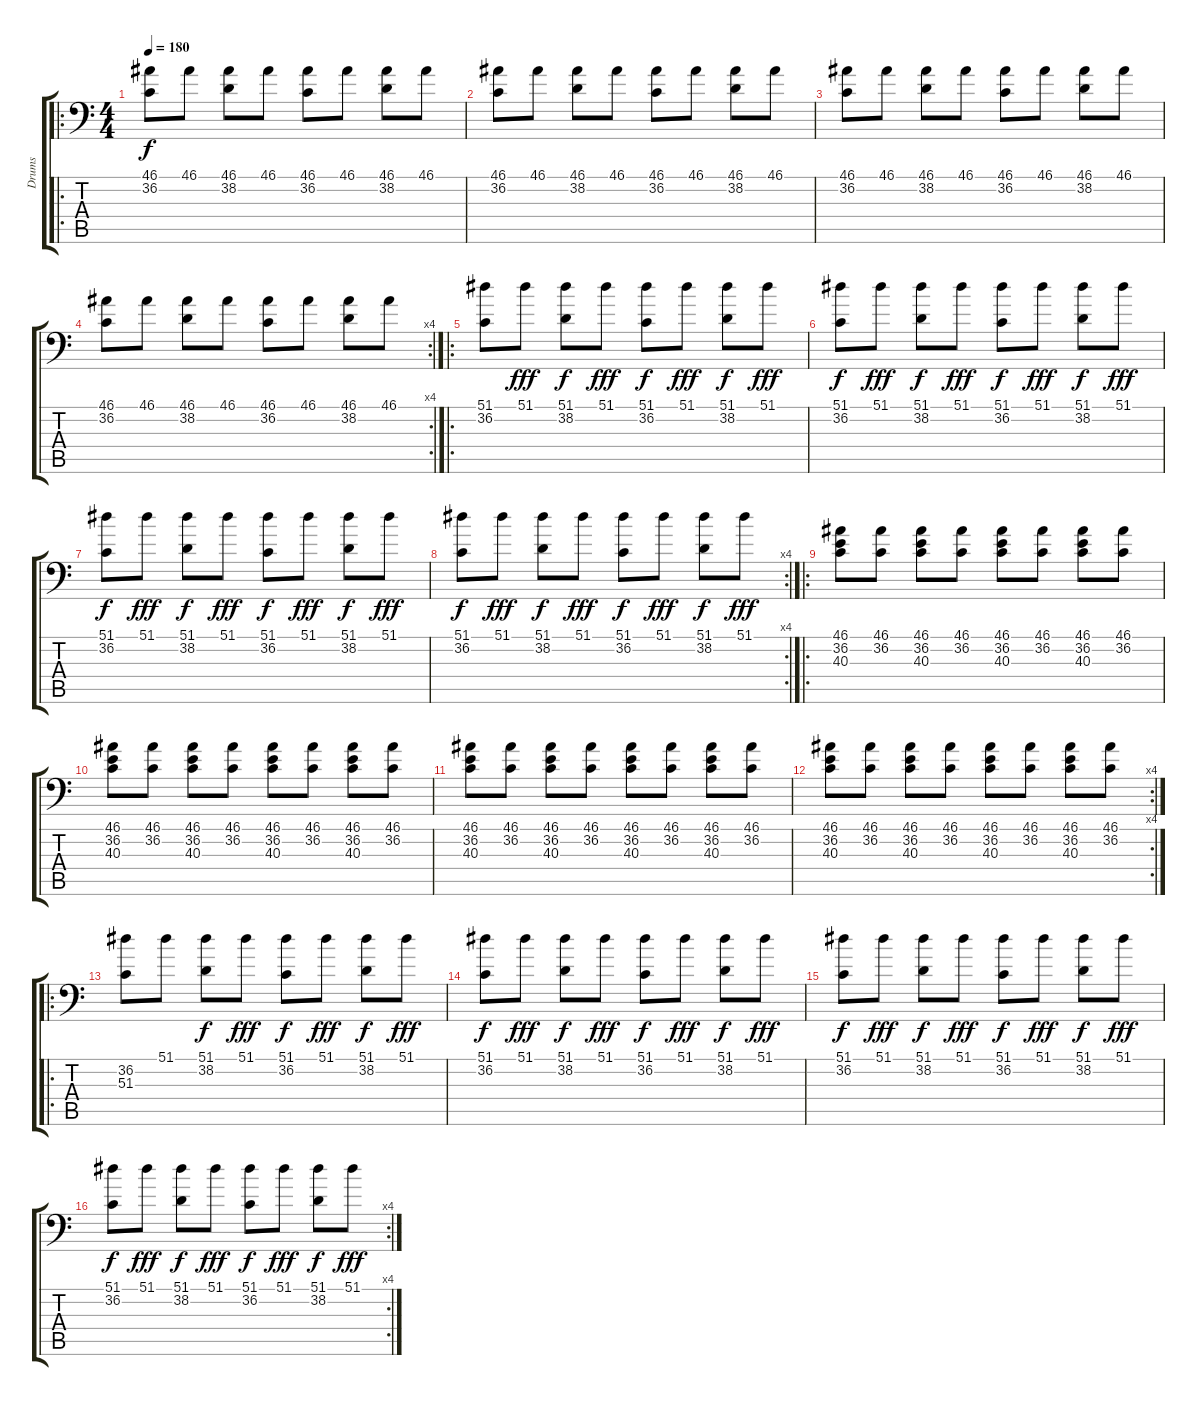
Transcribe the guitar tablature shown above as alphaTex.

\track ("Drums" "Drums") {instrument acousticgrandpiano}
\staff {score tabs}
\tuning (C-1 C-1 C-1 C-1 C-1 C-1) {hide}
\ro
\ts (4 4)
\tempo 180
\clef f4
\ks c
(46.1 36.2).8{dy f} 46.1.8 (46.1 38.2).8 46.1.8 (46.1 36.2).8 46.1.8 (46.1 38.2).8 46.1.8 |
(46.1 36.2).8 46.1.8 (46.1 38.2).8 46.1.8 (46.1 36.2).8 46.1.8 (46.1 38.2).8 46.1.8 |
(46.1 36.2).8 46.1.8 (46.1 38.2).8 46.1.8 (46.1 36.2).8 46.1.8 (46.1 38.2).8 46.1.8 |
\rc 4
(46.1 36.2).8 46.1.8 (46.1 38.2).8 46.1.8 (46.1 36.2).8 46.1.8 (46.1 38.2).8 46.1.8 |
\ro
(51.1 36.2).8 51.1.8{dy fff} (51.1 38.2).8{dy f} 51.1.8{dy fff} (51.1 36.2).8{dy f} 51.1.8{dy fff} (51.1 38.2).8{dy f} 51.1.8{dy fff} |
(51.1 36.2).8{dy f} 51.1.8{dy fff} (51.1 38.2).8{dy f} 51.1.8{dy fff} (51.1 36.2).8{dy f} 51.1.8{dy fff} (51.1 38.2).8{dy f} 51.1.8{dy fff} |
(51.1 36.2).8{dy f} 51.1.8{dy fff} (51.1 38.2).8{dy f} 51.1.8{dy fff} (51.1 36.2).8{dy f} 51.1.8{dy fff} (51.1 38.2).8{dy f} 51.1.8{dy fff} |
\rc 4
(51.1 36.2).8{dy f} 51.1.8{dy fff} (51.1 38.2).8{dy f} 51.1.8{dy fff} (51.1 36.2).8{dy f} 51.1.8{dy fff} (51.1 38.2).8{dy f} 51.1.8{dy fff} |
\ro
(46.1 36.2 40.3).8 (46.1 36.2).8 (46.1 36.2 40.3).8 (46.1 36.2).8 (46.1 36.2 40.3).8 (46.1 36.2).8 (46.1 36.2 40.3).8 (46.1 36.2).8 |
(46.1 36.2 40.3).8 (46.1 36.2).8 (46.1 36.2 40.3).8 (46.1 36.2).8 (46.1 36.2 40.3).8 (46.1 36.2).8 (46.1 36.2 40.3).8 (46.1 36.2).8 |
(46.1 36.2 40.3).8 (46.1 36.2).8 (46.1 36.2 40.3).8 (46.1 36.2).8 (46.1 36.2 40.3).8 (46.1 36.2).8 (46.1 36.2 40.3).8 (46.1 36.2).8 |
\rc 4
(46.1 36.2 40.3).8 (46.1 36.2).8 (46.1 36.2 40.3).8 (46.1 36.2).8 (46.1 36.2 40.3).8 (46.1 36.2).8 (46.1 36.2 40.3).8 (46.1 36.2).8 |
\ro
(36.2 51.3).8 51.1.8 (51.1 38.2).8{dy f} 51.1.8{dy fff} (51.1 36.2).8{dy f} 51.1.8{dy fff} (51.1 38.2).8{dy f} 51.1.8{dy fff} |
(51.1 36.2).8{dy f} 51.1.8{dy fff} (51.1 38.2).8{dy f} 51.1.8{dy fff} (51.1 36.2).8{dy f} 51.1.8{dy fff} (51.1 38.2).8{dy f} 51.1.8{dy fff} |
(51.1 36.2).8{dy f} 51.1.8{dy fff} (51.1 38.2).8{dy f} 51.1.8{dy fff} (51.1 36.2).8{dy f} 51.1.8{dy fff} (51.1 38.2).8{dy f} 51.1.8{dy fff} |
\rc 4
(51.1 36.2).8{dy f} 51.1.8{dy fff} (51.1 38.2).8{dy f} 51.1.8{dy fff} (51.1 36.2).8{dy f} 51.1.8{dy fff} (51.1 38.2).8{dy f} 51.1.8{dy fff}
